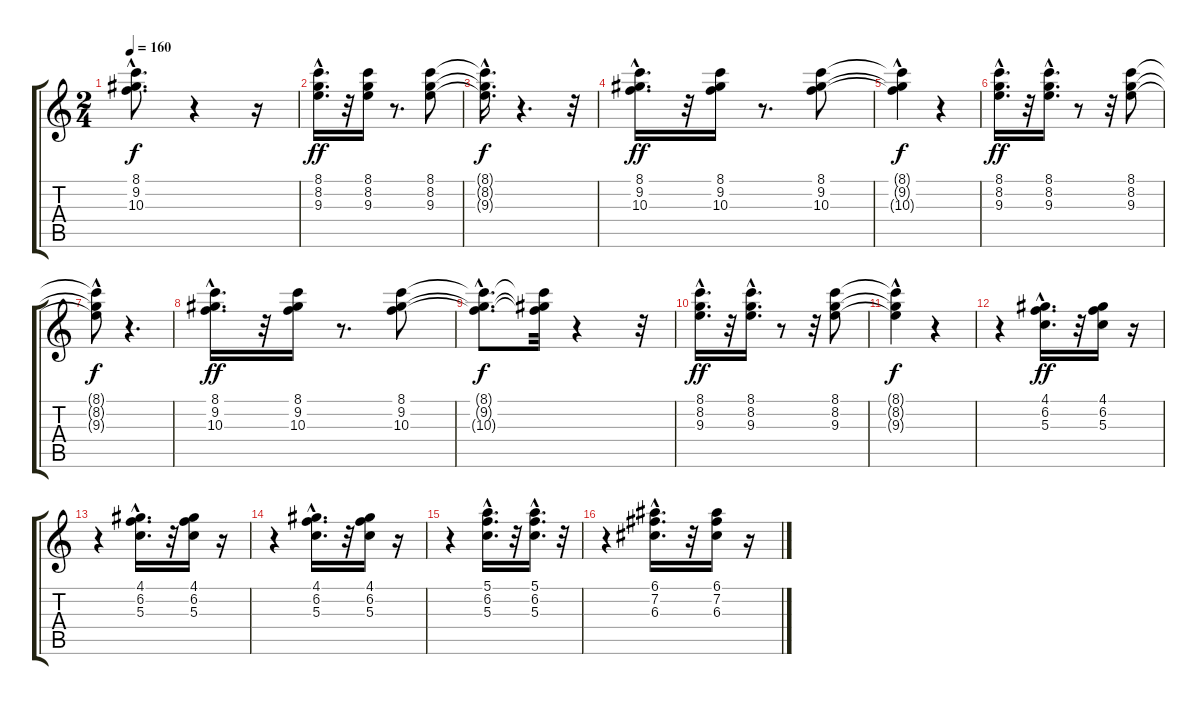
\track "" {instrument acousticguitarsteel}
\staff {score tabs}
\tuning (E4 B3 G3 D3 A2 E2) {hide}
\ts (2 4)
\tempo 160
\clef g2
\ks c
(8.1{hac t} 9.2{hac t} 10.3{t}).8{d dy f} r.4 r.16 |
(8.1{hac} 8.2 9.3).16{d dy ff} r.32 (8.1 8.2 9.3).16 r.8{d} (8.1 8.2 9.3).8 |
(8.1{hac t} 8.2{hac t} 9.3{hac t}).16{d dy f} r.4{d} r.32 |
(8.1{hac} 9.2 10.3).16{d dy ff} r.32 (8.1 9.2 10.3).16 r.8{d} (8.1 9.2 10.3).8 |
(8.1{hac t} 9.2{t} 10.3{hac t}).4{dy f} r.4 |
(8.1{hac} 8.2 9.3).16{d dy ff} r.32 (8.1{hac} 8.2 9.3{hac}).16{d} r.8 r.32 (8.1 8.2 9.3).8 |
(8.1{t} 8.2{t} 9.3{hac t}).8{dy f} r.4{d} |
(8.1{hac} 9.2 10.3).16{d dy ff} r.32 (8.1 9.2 10.3).16 r.8{d} (8.1 9.2 10.3).8 |
(8.1{hac t} 9.2{hac t} 10.3{hac t}).8{d dy f} (8.1{t} 9.2{t} 10.3{t}).32 r.4 r.32 |
(8.1{hac} 8.2 9.3).16{d dy ff} r.32 (8.1{hac} 8.2 9.3{hac}).16{d} r.8 r.32 (8.1 8.2 9.3).8 |
(8.1{t} 8.2{t} 9.3{hac t}).4{dy f} r.4 |
r.4 (4.1{hac} 6.2{hac} 5.3{hac}).16{d dy ff} r.32 (4.1 6.2 5.3).16 r.16 |
r.4 (4.1{hac} 6.2 5.3).16{d} r.32 (4.1 6.2 5.3).16 r.16 |
r.4 (4.1{hac} 6.2{hac} 5.3{hac}).16{d} r.32 (4.1 6.2 5.3).16 r.16 |
r.4 (5.1{hac} 6.2{hac} 5.3{hac}).16{d} r.32 (5.1{hac} 6.2 5.3).16{d} r.32 |
r.4 (6.1{hac} 7.2{hac} 6.3{hac}).16{d} r.32 (6.1 7.2 6.3).16 r.16
